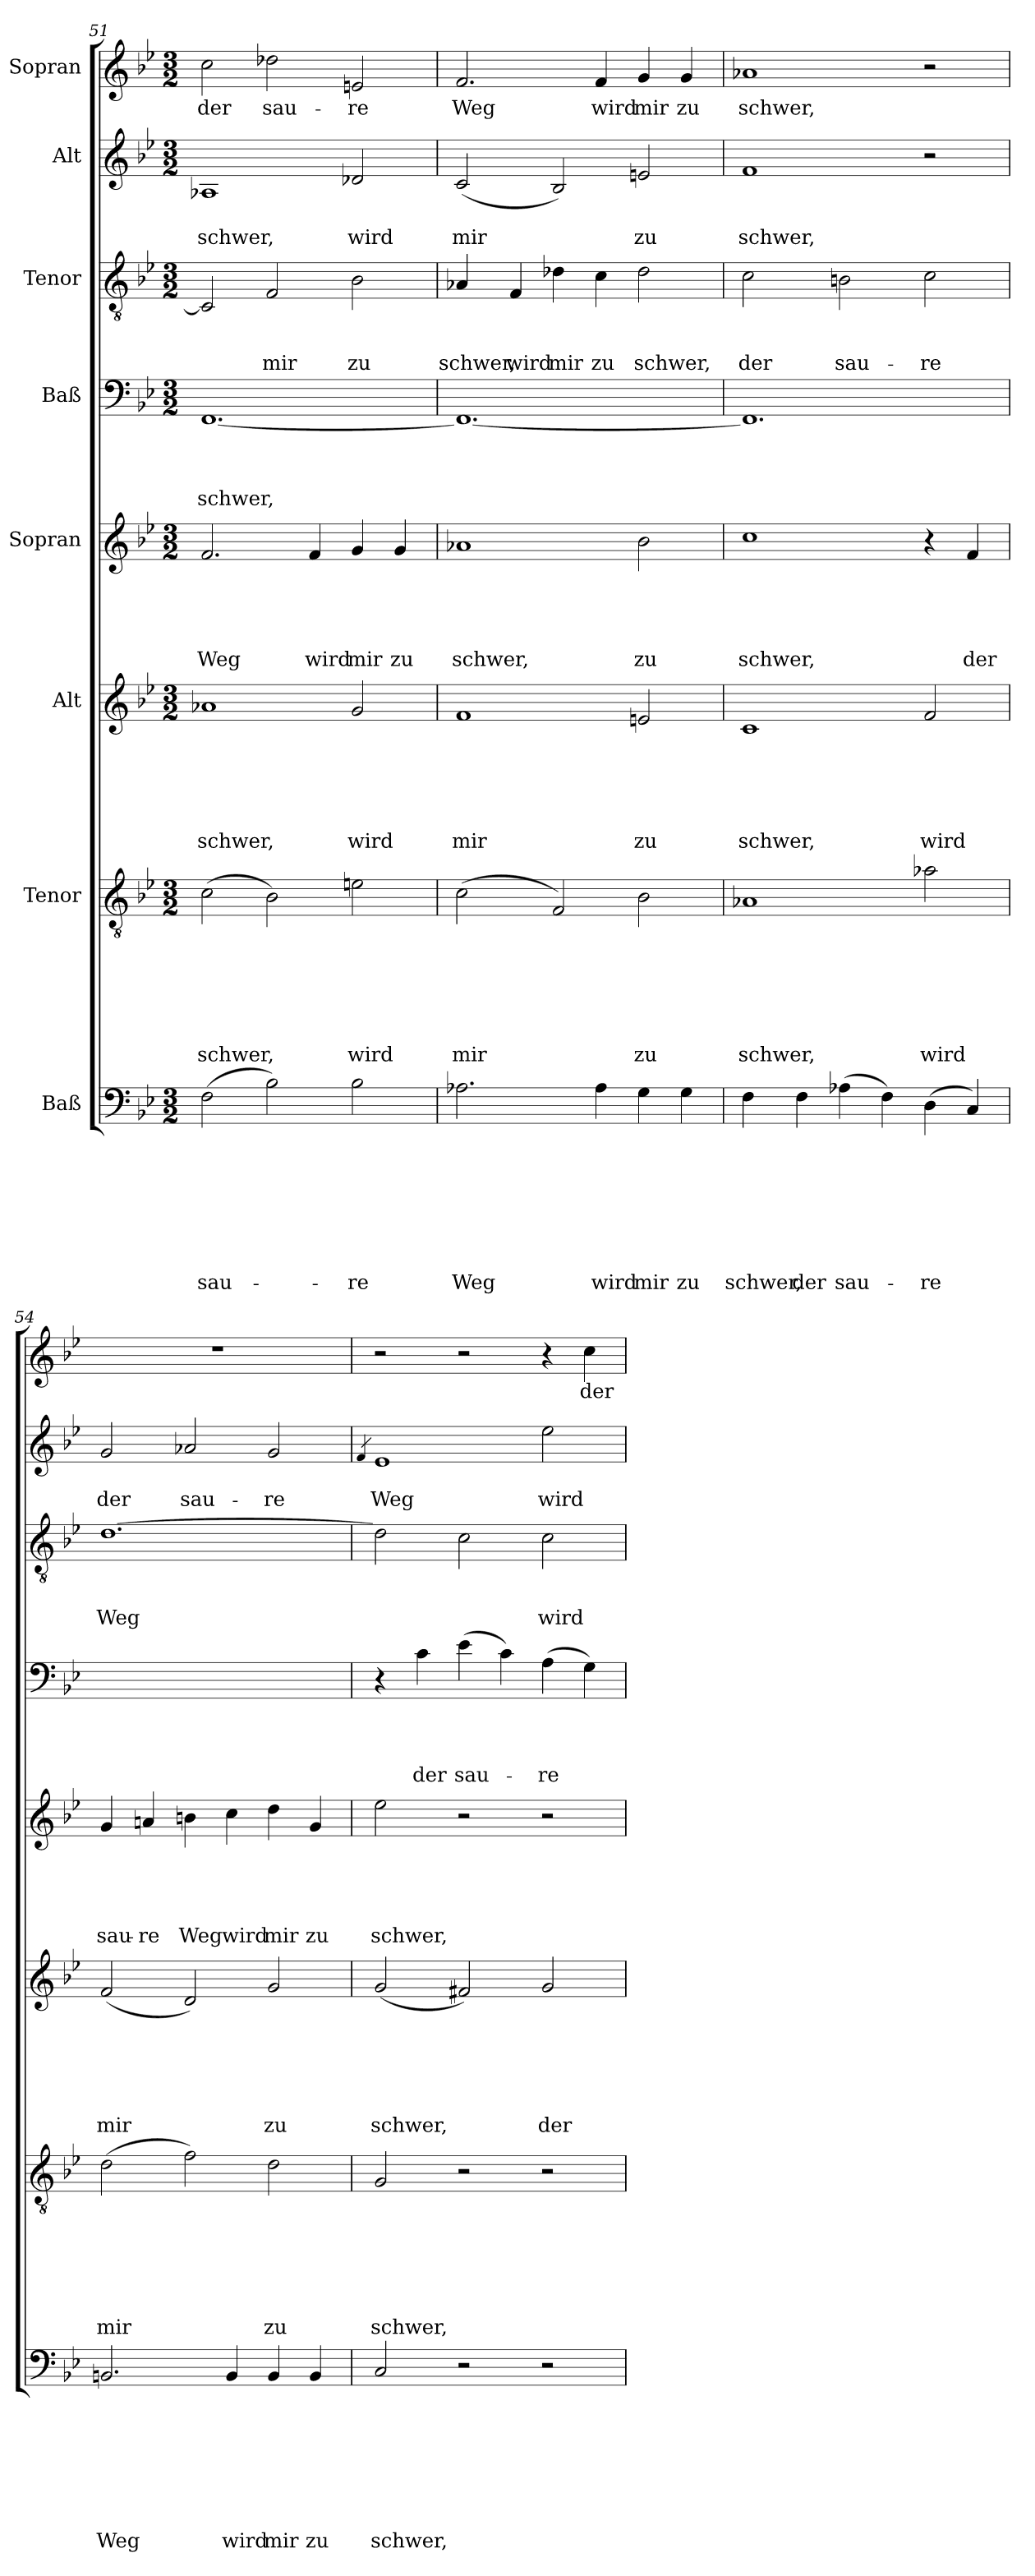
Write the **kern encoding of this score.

**kern	**text	**text	**text	**text	**text	**text	**text	**text	**kern	**text	**text	**text	**text	**text	**text	**text	**kern	**text	**text	**text	**text	**text	**text	**kern	**text	**text	**text	**text	**text	**kern	**text	**text	**text	**text	**kern	**text	**text	**text	**kern	**text	**text	**kern	**text
*part8	*part8	*part8	*part8	*part8	*part8	*part8	*part8	*part8	*part7	*part7	*part7	*part7	*part7	*part7	*part7	*part7	*part6	*part6	*part6	*part6	*part6	*part6	*part6	*part5	*part5	*part5	*part5	*part5	*part5	*part4	*part4	*part4	*part4	*part4	*part3	*part3	*part3	*part3	*part2	*part2	*part2	*part1	*part1
*staff8	*staff8	*staff8	*staff8	*staff8	*staff8	*staff8	*staff8	*staff8	*staff7	*staff7	*staff7	*staff7	*staff7	*staff7	*staff7	*staff7	*staff6	*staff6	*staff6	*staff6	*staff6	*staff6	*staff6	*staff5	*staff5	*staff5	*staff5	*staff5	*staff5	*staff4	*staff4	*staff4	*staff4	*staff4	*staff3	*staff3	*staff3	*staff3	*staff2	*staff2	*staff2	*staff1	*staff1
*I"Baß	*	*	*	*	*	*	*	*	*I"Tenor	*	*	*	*	*	*	*	*I"Alt	*	*	*	*	*	*	*I"Sopran	*	*	*	*	*	*I"Baß	*	*	*	*	*I"Tenor	*	*	*	*I"Alt	*	*	*I"Sopran	*
*clefF4	*	*	*	*	*	*	*	*	*clefGv2	*	*	*	*	*	*	*	*clefG2	*	*	*	*	*	*	*clefG2	*	*	*	*	*	*clefF4	*	*	*	*	*clefGv2	*	*	*	*clefG2	*	*	*clefG2	*
*k[b-e-]	*	*	*	*	*	*	*	*	*k[b-e-]	*	*	*	*	*	*	*	*k[b-e-]	*	*	*	*	*	*	*k[b-e-]	*	*	*	*	*	*k[b-e-]	*	*	*	*	*k[b-e-]	*	*	*	*k[b-e-]	*	*	*k[b-e-]	*
*g:	*	*	*	*	*	*	*	*	*g:	*	*	*	*	*	*	*	*g:	*	*	*	*	*	*	*g:	*	*	*	*	*	*g:	*	*	*	*	*g:	*	*	*	*g:	*	*	*g:	*
*M3/2	*	*	*	*	*	*	*	*	*M3/2	*	*	*	*	*	*	*	*M3/2	*	*	*	*	*	*	*M3/2	*	*	*	*	*	*M3/2	*	*	*	*	*M3/2	*	*	*	*M3/2	*	*	*M3/2	*
=51	=51	=51	=51	=51	=51	=51	=51	=51	=51	=51	=51	=51	=51	=51	=51	=51	=51	=51	=51	=51	=51	=51	=51	=51	=51	=51	=51	=51	=51	=51	=51	=51	=51	=51	=51	=51	=51	=51	=51	=51	=51	=51	=51
!	!	!	!	!	!	!	!	!LO:LY:b	!	!	!	!	!	!	!	!LO:LY:b	!	!	!	!	!	!	!LO:LY:b	!	!	!	!	!	!LO:LY:b	!	!	!	!	!LO:LY:b	!	!	!	!	!	!	!LO:LY:b	!	!LO:LY:b
(>2F\	.	.	.	.	.	.	.	sau-	(>2c\	.	.	.	.	.	.	schwer,	1a-X	.	.	.	.	.	schwer,	2.f/	.	.	.	.	Weg	[1.FF	.	.	.	schwer,	2C/]	.	.	.	1A-X	.	schwer,	2cc\	der
!	!	!	!	!	!	!	!	!	!	!	!	!	!	!	!	!	!	!	!	!	!	!	!	!	!	!	!	!	!	!	!	!	!	!	!	!	!	!LO:LY:b	!	!	!	!	!LO:LY:b
2B-\)	.	.	.	.	.	.	.	.	2B-\)	.	.	.	.	.	.	.	.	.	.	.	.	.	.	.	.	.	.	.	.	.	.	.	.	.	2F/	.	.	mir	.	.	.	2dd-X\	sau-
!	!	!	!	!	!	!	!	!	!	!	!	!	!	!	!	!	!	!	!	!	!	!	!	!	!	!	!	!	!LO:LY:b	!	!	!	!	!	!	!	!	!	!	!	!	!	!
.	.	.	.	.	.	.	.	.	.	.	.	.	.	.	.	.	.	.	.	.	.	.	.	4f/	.	.	.	.	wird	.	.	.	.	.	.	.	.	.	.	.	.	.	.
!	!	!	!	!	!	!	!	!LO:LY:b	!	!	!	!	!	!	!	!LO:LY:b	!	!	!	!	!	!	!LO:LY:b	!	!	!	!	!	!LO:LY:b	!	!	!	!	!	!	!	!	!LO:LY:b	!	!	!LO:LY:b	!	!LO:LY:b
2B-\	.	.	.	.	.	.	.	-re	2en\	.	.	.	.	.	.	wird	2g/	.	.	.	.	.	wird	4g/	.	.	.	.	mir	.	.	.	.	.	2B-\	.	.	zu	2d-X/	.	wird	2en/	-re
!	!	!	!	!	!	!	!	!	!	!	!	!	!	!	!	!	!	!	!	!	!	!	!	!	!	!	!	!	!LO:LY:b	!	!	!	!	!	!	!	!	!	!	!	!	!	!
.	.	.	.	.	.	.	.	.	.	.	.	.	.	.	.	.	.	.	.	.	.	.	.	4g/	.	.	.	.	zu	.	.	.	.	.	.	.	.	.	.	.	.	.	.
=52	=52	=52	=52	=52	=52	=52	=52	=52	=52	=52	=52	=52	=52	=52	=52	=52	=52	=52	=52	=52	=52	=52	=52	=52	=52	=52	=52	=52	=52	=52	=52	=52	=52	=52	=52	=52	=52	=52	=52	=52	=52	=52	=52
!	!	!	!	!	!	!	!	!LO:LY:b	!	!	!	!	!	!	!	!LO:LY:b	!	!	!	!	!	!	!LO:LY:b	!	!	!	!	!	!LO:LY:b	!	!	!	!	!	!	!	!	!LO:LY:b	!	!	!LO:LY:b	!	!LO:LY:b
2.A-X\	.	.	.	.	.	.	.	Weg	(>2c\	.	.	.	.	.	.	mir	1f	.	.	.	.	.	mir	1a-X	.	.	.	.	schwer,	1.FF_	.	.	.	.	4A-X/	.	.	schwer,	(<2c/	.	mir	2.f/	Weg
!	!	!	!	!	!	!	!	!	!	!	!	!	!	!	!	!	!	!	!	!	!	!	!	!	!	!	!	!	!	!	!	!	!	!	!	!	!	!LO:LY:b	!	!	!	!	!
.	.	.	.	.	.	.	.	.	.	.	.	.	.	.	.	.	.	.	.	.	.	.	.	.	.	.	.	.	.	.	.	.	.	.	4F/	.	.	wird	.	.	.	.	.
!	!	!	!	!	!	!	!	!	!	!	!	!	!	!	!	!	!	!	!	!	!	!	!	!	!	!	!	!	!	!	!	!	!	!	!	!	!	!LO:LY:b	!	!	!	!	!
.	.	.	.	.	.	.	.	.	2F/)	.	.	.	.	.	.	.	.	.	.	.	.	.	.	.	.	.	.	.	.	.	.	.	.	.	4d-X\	.	.	mir	2B-/)	.	.	.	.
!	!	!	!	!	!	!	!	!LO:LY:b	!	!	!	!	!	!	!	!	!	!	!	!	!	!	!	!	!	!	!	!	!	!	!	!	!	!	!	!	!	!LO:LY:b	!	!	!	!	!LO:LY:b
4A-\	.	.	.	.	.	.	.	wird	.	.	.	.	.	.	.	.	.	.	.	.	.	.	.	.	.	.	.	.	.	.	.	.	.	.	4c\	.	.	zu	.	.	.	4f/	wird
!	!	!	!	!	!	!	!	!LO:LY:b	!	!	!	!	!	!	!	!LO:LY:b	!	!	!	!	!	!	!LO:LY:b	!	!	!	!	!	!LO:LY:b	!	!	!	!	!	!	!	!	!LO:LY:b	!	!	!LO:LY:b	!	!LO:LY:b
4G\	.	.	.	.	.	.	.	mir	2B-\	.	.	.	.	.	.	zu	2en/	.	.	.	.	.	zu	2b-\	.	.	.	.	zu	.	.	.	.	.	2d-\	.	.	schwer,	2en/	.	zu	4g/	mir
!	!	!	!	!	!	!	!	!LO:LY:b	!	!	!	!	!	!	!	!	!	!	!	!	!	!	!	!	!	!	!	!	!	!	!	!	!	!	!	!	!	!	!	!	!	!	!LO:LY:b
4G\	.	.	.	.	.	.	.	zu	.	.	.	.	.	.	.	.	.	.	.	.	.	.	.	.	.	.	.	.	.	.	.	.	.	.	.	.	.	.	.	.	.	4g/	zu
=53	=53	=53	=53	=53	=53	=53	=53	=53	=53	=53	=53	=53	=53	=53	=53	=53	=53	=53	=53	=53	=53	=53	=53	=53	=53	=53	=53	=53	=53	=53	=53	=53	=53	=53	=53	=53	=53	=53	=53	=53	=53	=53	=53
!	!	!	!	!	!	!	!	!LO:LY:b	!	!	!	!	!	!	!	!LO:LY:b	!	!	!	!	!	!	!LO:LY:b	!	!	!	!	!	!LO:LY:b	!	!	!	!	!	!	!	!	!LO:LY:b	!	!	!LO:LY:b	!	!LO:LY:b
4F\	.	.	.	.	.	.	.	schwer,	1A-X	.	.	.	.	.	.	schwer,	1c	.	.	.	.	.	schwer,	1cc	.	.	.	.	schwer,	1.FF]	.	.	.	.	2c\	.	.	der	1f	.	schwer,	1a-X	schwer,
!	!	!	!	!	!	!	!	!LO:LY:b	!	!	!	!	!	!	!	!	!	!	!	!	!	!	!	!	!	!	!	!	!	!	!	!	!	!	!	!	!	!	!	!	!	!	!
4F\	.	.	.	.	.	.	.	der	.	.	.	.	.	.	.	.	.	.	.	.	.	.	.	.	.	.	.	.	.	.	.	.	.	.	.	.	.	.	.	.	.	.	.
!	!	!	!	!	!	!	!	!LO:LY:b	!	!	!	!	!	!	!	!	!	!	!	!	!	!	!	!	!	!	!	!	!	!	!	!	!	!	!	!	!	!LO:LY:b	!	!	!	!	!
(>4A-X\	.	.	.	.	.	.	.	sau-	.	.	.	.	.	.	.	.	.	.	.	.	.	.	.	.	.	.	.	.	.	.	.	.	.	.	2Bn\	.	.	sau-	.	.	.	.	.
4F\)	.	.	.	.	.	.	.	.	.	.	.	.	.	.	.	.	.	.	.	.	.	.	.	.	.	.	.	.	.	.	.	.	.	.	.	.	.	.	.	.	.	.	.
!	!	!	!	!	!	!	!	!LO:LY:b	!	!	!	!	!	!	!	!LO:LY:b	!	!	!	!	!	!	!LO:LY:b	!	!	!	!	!	!	!	!	!	!	!	!	!	!	!LO:LY:b	!	!	!	!	!
(>4D\	.	.	.	.	.	.	.	-re	2a-X\	.	.	.	.	.	.	wird	2f/	.	.	.	.	.	wird	4r	.	.	.	.	.	.	.	.	.	.	2c\	.	.	-re	2r	.	.	2r	.
!	!	!	!	!	!	!	!	!	!	!	!	!	!	!	!	!	!	!	!	!	!	!	!	!	!	!	!	!	!LO:LY:b	!	!	!	!	!	!	!	!	!	!	!	!	!	!
4C/)	.	.	.	.	.	.	.	.	.	.	.	.	.	.	.	.	.	.	.	.	.	.	.	4f/	.	.	.	.	der	.	.	.	.	.	.	.	.	.	.	.	.	.	.
=54	=54	=54	=54	=54	=54	=54	=54	=54	=54	=54	=54	=54	=54	=54	=54	=54	=54	=54	=54	=54	=54	=54	=54	=54	=54	=54	=54	=54	=54	=54	=54	=54	=54	=54	=54	=54	=54	=54	=54	=54	=54	=54	=54
!	!	!	!	!	!	!	!	!LO:LY:b	!	!	!	!	!	!	!	!LO:LY:b	!	!	!	!	!	!	!LO:LY:b	!	!	!	!	!	!LO:LY:b	!	!	!	!	!	!	!	!	!LO:LY:b	!	!	!LO:LY:b	!LO:N:vis=1	!
2.BBn/	.	.	.	.	.	.	.	Weg	(>2d\	.	.	.	.	.	.	mir	(<2f/	.	.	.	.	.	mir	4g/	.	.	.	.	sau-	1.ryy	.	.	.	.	[1.d	.	.	Weg	2g/	.	der	1.r	.
!	!	!	!	!	!	!	!	!	!	!	!	!	!	!	!	!	!	!	!	!	!	!	!	!	!	!	!	!	!LO:LY:b	!	!	!	!	!	!	!	!	!	!	!	!	!	!
.	.	.	.	.	.	.	.	.	.	.	.	.	.	.	.	.	.	.	.	.	.	.	.	4an/	.	.	.	.	-re	.	.	.	.	.	.	.	.	.	.	.	.	.	.
!	!	!	!	!	!	!	!	!	!	!	!	!	!	!	!	!	!	!	!	!	!	!	!	!	!	!	!	!	!LO:LY:b	!	!	!	!	!	!	!	!	!	!	!	!LO:LY:b	!	!
.	.	.	.	.	.	.	.	.	2f\)	.	.	.	.	.	.	.	2d/)	.	.	.	.	.	.	4bn\	.	.	.	.	Weg	.	.	.	.	.	.	.	.	.	2a-X/	.	sau-	.	.
!	!	!	!	!	!	!	!	!LO:LY:b	!	!	!	!	!	!	!	!	!	!	!	!	!	!	!	!	!	!	!	!	!LO:LY:b	!	!	!	!	!	!	!	!	!	!	!	!	!	!
4BB/	.	.	.	.	.	.	.	wird	.	.	.	.	.	.	.	.	.	.	.	.	.	.	.	4cc\	.	.	.	.	wird	.	.	.	.	.	.	.	.	.	.	.	.	.	.
!	!	!	!	!	!	!	!	!LO:LY:b	!	!	!	!	!	!	!	!LO:LY:b	!	!	!	!	!	!	!LO:LY:b	!	!	!	!	!	!LO:LY:b	!	!	!	!	!	!	!	!	!	!	!	!LO:LY:b	!	!
4BB/	.	.	.	.	.	.	.	mir	2d\	.	.	.	.	.	.	zu	2g/	.	.	.	.	.	zu	4dd\	.	.	.	.	mir	.	.	.	.	.	.	.	.	.	2g/	.	-re	.	.
!	!	!	!	!	!	!	!	!LO:LY:b	!	!	!	!	!	!	!	!	!	!	!	!	!	!	!	!	!	!	!	!	!LO:LY:b	!	!	!	!	!	!	!	!	!	!	!	!	!	!
4BB/	.	.	.	.	.	.	.	zu	.	.	.	.	.	.	.	.	.	.	.	.	.	.	.	4g/	.	.	.	.	zu	.	.	.	.	.	.	.	.	.	.	.	.	.	.
=55	=55	=55	=55	=55	=55	=55	=55	=55	=55	=55	=55	=55	=55	=55	=55	=55	=55	=55	=55	=55	=55	=55	=55	=55	=55	=55	=55	=55	=55	=55	=55	=55	=55	=55	=55	=55	=55	=55	=55	=55	=55	=55	=55
.	.	.	.	.	.	.	.	.	.	.	.	.	.	.	.	.	.	.	.	.	.	.	.	.	.	.	.	.	.	.	.	.	.	.	.	.	.	.	4qf/	.	.	.	.
!	!	!	!	!	!	!	!	!LO:LY:b	!	!	!	!	!	!	!	!LO:LY:b	!	!	!	!	!	!	!LO:LY:b	!	!	!	!	!	!LO:LY:b	!	!	!	!	!	!	!	!	!	!	!	!LO:LY:b	!	!
2C/	.	.	.	.	.	.	.	schwer,	2G/	.	.	.	.	.	.	schwer,	(<2g/	.	.	.	.	.	schwer,	2ee-\	.	.	.	.	schwer,	4r	.	.	.	.	2d\]	.	.	.	1e-	.	Weg	2r	.
!	!	!	!	!	!	!	!	!	!	!	!	!	!	!	!	!	!	!	!	!	!	!	!	!	!	!	!	!	!	!	!	!	!	!LO:LY:b	!	!	!	!	!	!	!	!	!
.	.	.	.	.	.	.	.	.	.	.	.	.	.	.	.	.	.	.	.	.	.	.	.	.	.	.	.	.	.	4c\	.	.	.	der	.	.	.	.	.	.	.	.	.
!	!	!	!	!	!	!	!	!	!	!	!	!	!	!	!	!	!	!	!	!	!	!	!	!	!	!	!	!	!	!	!	!	!	!LO:LY:b	!	!	!	!	!	!	!	!	!
2r	.	.	.	.	.	.	.	.	2r	.	.	.	.	.	.	.	2f#X/)	.	.	.	.	.	.	2r	.	.	.	.	.	(>4e-\	.	.	.	sau-	2c\	.	.	.	.	.	.	2r	.
.	.	.	.	.	.	.	.	.	.	.	.	.	.	.	.	.	.	.	.	.	.	.	.	.	.	.	.	.	.	4c\)	.	.	.	.	.	.	.	.	.	.	.	.	.
!	!	!	!	!	!	!	!	!	!	!	!	!	!	!	!	!	!	!	!	!	!	!	!LO:LY:b	!	!	!	!	!	!	!	!	!	!	!LO:LY:b	!	!	!	!LO:LY:b	!	!	!LO:LY:b	!	!
2r	.	.	.	.	.	.	.	.	2r	.	.	.	.	.	.	.	2g/	.	.	.	.	.	der	2r	.	.	.	.	.	(>4A\	.	.	.	-re	2c\	.	.	wird	2ee-\	.	wird	4r	.
!	!	!	!	!	!	!	!	!	!	!	!	!	!	!	!	!	!	!	!	!	!	!	!	!	!	!	!	!	!	!	!	!	!	!	!	!	!	!	!	!	!	!	!LO:LY:b
.	.	.	.	.	.	.	.	.	.	.	.	.	.	.	.	.	.	.	.	.	.	.	.	.	.	.	.	.	.	4G\)	.	.	.	.	.	.	.	.	.	.	.	4cc\	der
=	=	=	=	=	=	=	=	=	=	=	=	=	=	=	=	=	=	=	=	=	=	=	=	=	=	=	=	=	=	=	=	=	=	=	=	=	=	=	=	=	=	=	=
*-	*-	*-	*-	*-	*-	*-	*-	*-	*-	*-	*-	*-	*-	*-	*-	*-	*-	*-	*-	*-	*-	*-	*-	*-	*-	*-	*-	*-	*-	*-	*-	*-	*-	*-	*-	*-	*-	*-	*-	*-	*-	*-	*-
